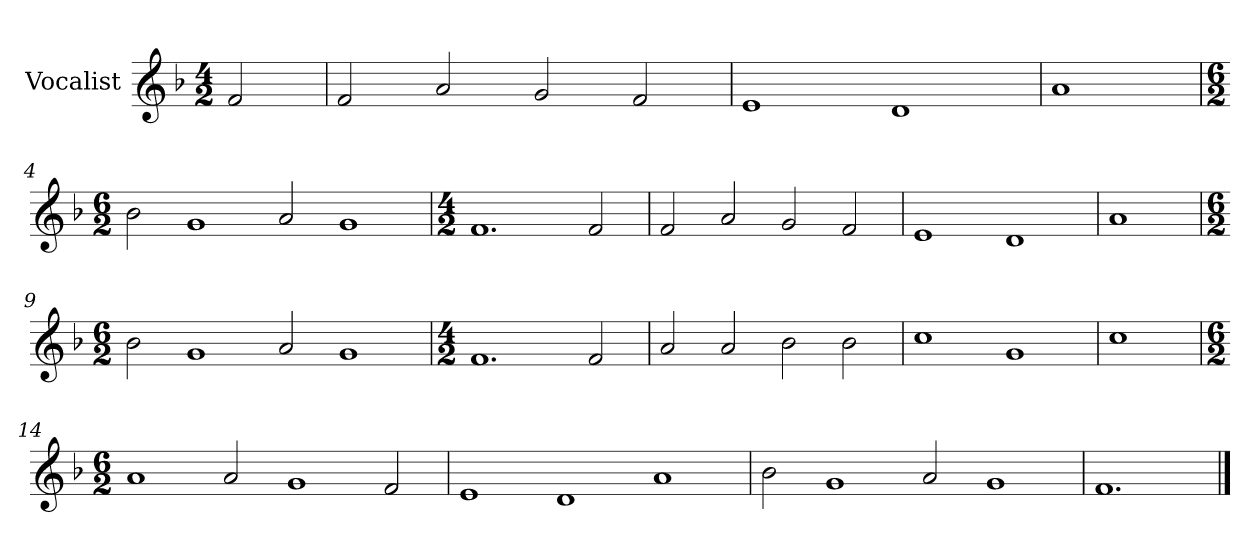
**kern
*part1
*staff1
*I"Vocalist
*k[b-]
*F:
*M4/2
=
2f
=1
2f
2a
2g
2f
=2
1e
1d
=3
1a
=4
*M6/2
2b-
1g
2a
1g
=5
*M4/2
1.f
2f
=6
2f
2a
2g
2f
=7
1e
1d
=8
1a
=9
*M6/2
2b-
1g
2a
1g
=10
*M4/2
1.f
2f
=11
2a
2a
2b-
2b-
=12
1cc
1g
=13
1cc
=14
*M6/2
1a
2a
1g
2f
=15
1e
1d
1a
=16
2b-
1g
2a
1g
=17
1.f
==
*-
